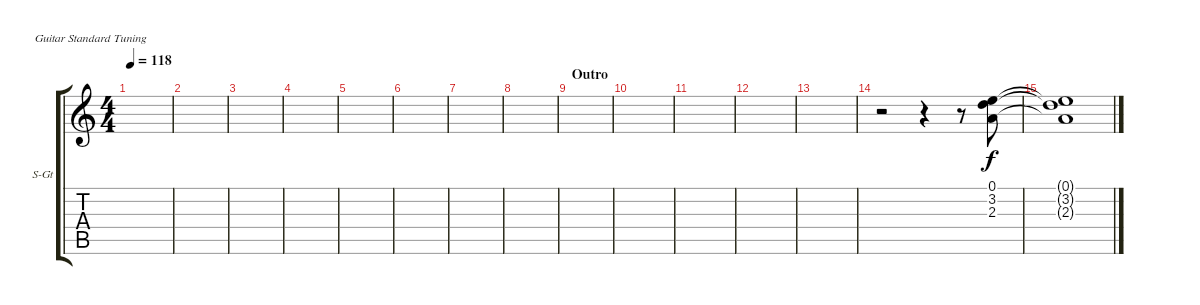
\defaultSystemsLayout 4
\bracketExtendMode groupsimilarinstruments
\firstSystemTrackNameOrientation horizontal
\otherSystemsTrackNameOrientation horizontal
\track ("Steel Guitar" "S-Gt") {instrument acousticguitarsteel}
\staff {score tabs}
\tuning (E4 B3 G3 D3 A2 E2)
\ts (4 4)
\tempo 118
\clef g2
\ks c
|
|
|
|
|
|
|
|
\section ("" "Outro")
|
|
|
|
|
r.2 r.4 r.8 (0.1 3.2 2.3).8 |
(2.3{t} 3.2{t} 0.1{t}).1
